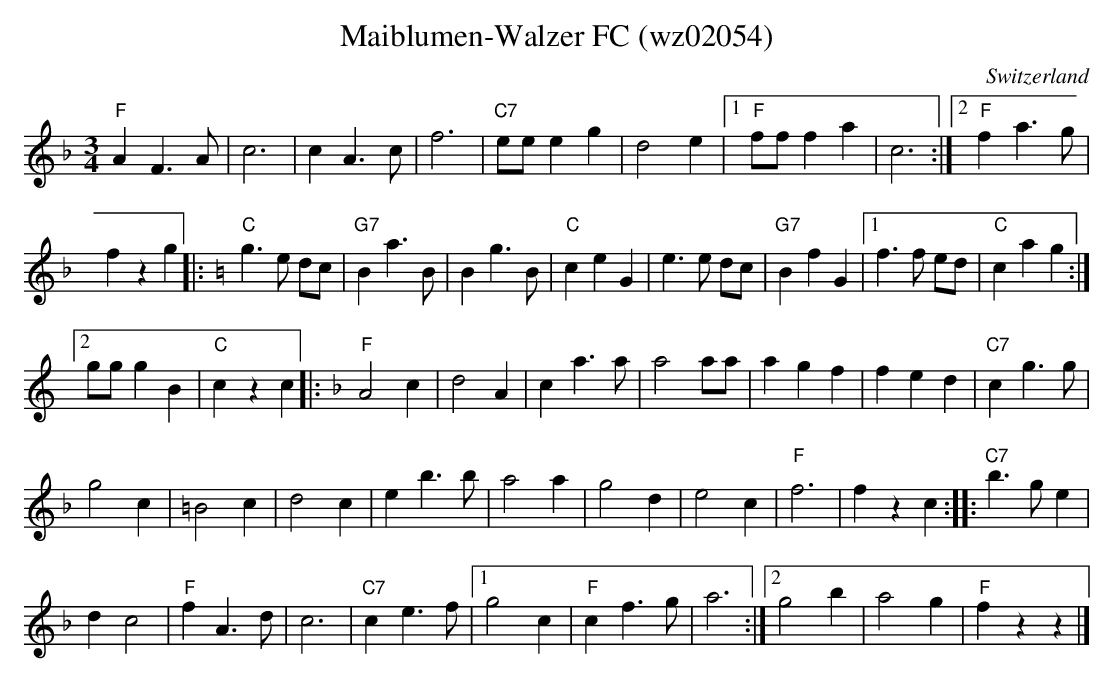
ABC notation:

X:1
T:Maiblumen-Walzer FC (wz02054)
O:Switzerland
M:3/4
L:1/4
K:F major
"F"AF>A | c3 | cA>c | f3 | "C7"e/e/eg | d2e |1 "F"f/f/fa | c3 :|2 "F"fa>g |
fzg |: [K:C] "C"g>e d/c/ | "G7"Ba>B | Bg>B | "C"ceG | e>e d/c/ | "G7"BfG |1 f>f e/d/ | "C"cag :|2
g/g/gB | "C"czc |: [K:F] "F"A2c | d2A | ca>a | a2a/a/ | agf | fed | "C7"cg>g |
g2c | =B2c | d2c | eb>b | a2a | g2d | e2c | "F"f3 | fzc :: "C7"b>ge |
dc2 | "F"fA>d | c3 | "C7"ce>f |1 g2c | "F"cf>g | a3 :|2 g2b | a2g | "F"fzz |]
